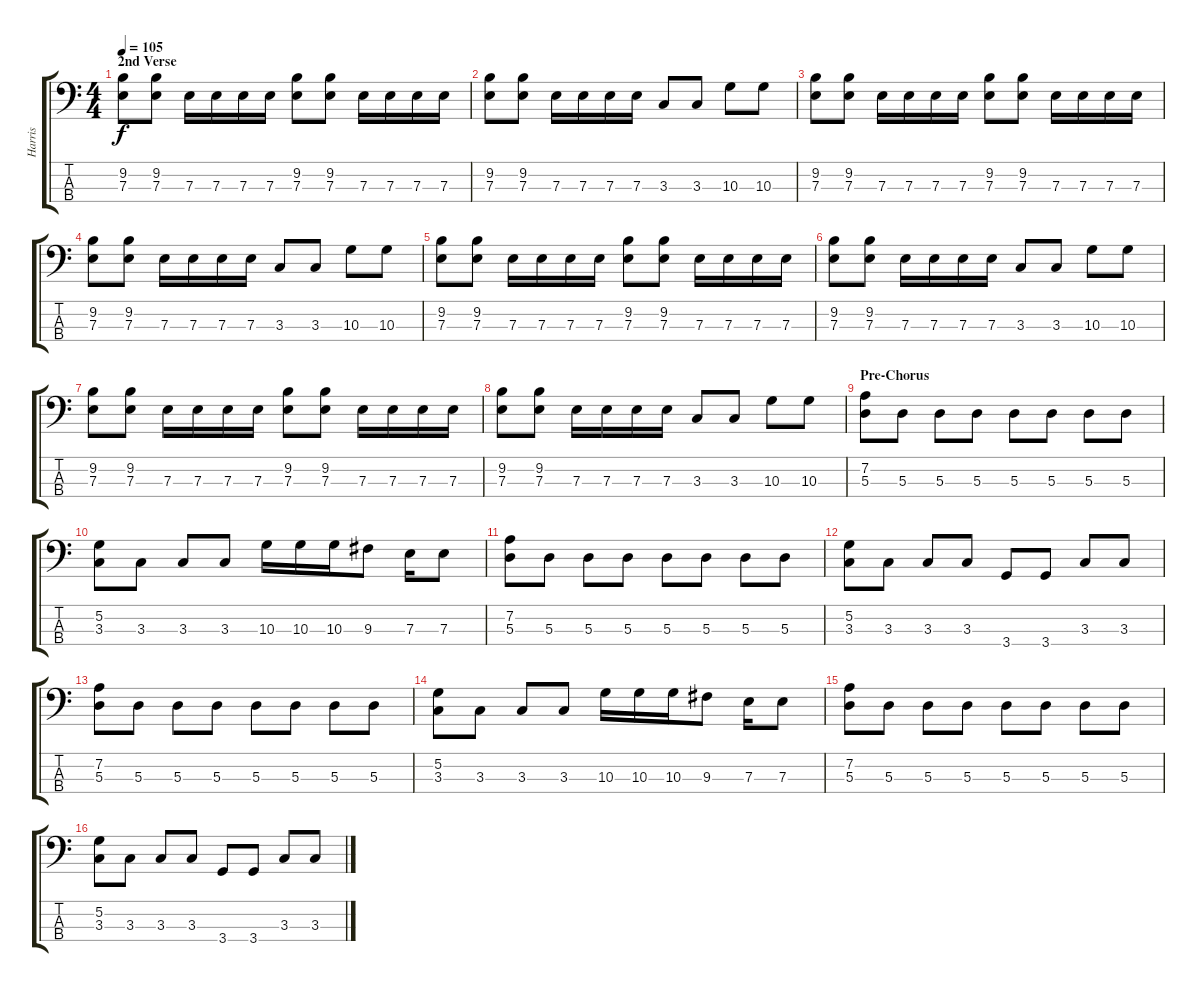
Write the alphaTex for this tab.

\track ("Harris" "Harris") {instrument electricbassfinger}
\staff {score tabs}
\tuning (G2 D2 A1 E1) {hide}
\ts (4 4)
\section ("" "2nd Verse")
\tempo 105
\clef f4
\ks c
(9.2 7.3).8{dy f} (9.2 7.3).8 7.3.16 7.3.16 7.3.16 7.3.16 (9.2 7.3).8 (9.2 7.3).8 7.3.16 7.3.16 7.3.16 7.3.16 |
(9.2 7.3).8 (9.2 7.3).8 7.3.16 7.3.16 7.3.16 7.3.16 3.3.8 3.3.8 10.3.8 10.3.8 |
(9.2 7.3).8 (9.2 7.3).8 7.3.16 7.3.16 7.3.16 7.3.16 (9.2 7.3).8 (9.2 7.3).8 7.3.16 7.3.16 7.3.16 7.3.16 |
(9.2 7.3).8 (9.2 7.3).8 7.3.16 7.3.16 7.3.16 7.3.16 3.3.8 3.3.8 10.3.8 10.3.8 |
(9.2 7.3).8 (9.2 7.3).8 7.3.16 7.3.16 7.3.16 7.3.16 (9.2 7.3).8 (9.2 7.3).8 7.3.16 7.3.16 7.3.16 7.3.16 |
(9.2 7.3).8 (9.2 7.3).8 7.3.16 7.3.16 7.3.16 7.3.16 3.3.8 3.3.8 10.3.8 10.3.8 |
(9.2 7.3).8 (9.2 7.3).8 7.3.16 7.3.16 7.3.16 7.3.16 (9.2 7.3).8 (9.2 7.3).8 7.3.16 7.3.16 7.3.16 7.3.16 |
(9.2 7.3).8 (9.2 7.3).8 7.3.16 7.3.16 7.3.16 7.3.16 3.3.8 3.3.8 10.3.8 10.3.8 |
\section ("" "Pre-Chorus")
(7.2 5.3).8 5.3.8 5.3.8 5.3.8 5.3.8 5.3.8 5.3.8 5.3.8 |
(5.2 3.3).8 3.3.8 3.3.8 3.3.8 10.3.16 10.3.16 10.3.16 9.3.8 7.3.16 7.3.8 |
(7.2 5.3).8 5.3.8 5.3.8 5.3.8 5.3.8 5.3.8 5.3.8 5.3.8 |
(5.2 3.3).8 3.3.8 3.3.8 3.3.8 3.4.8 3.4.8 3.3.8 3.3.8 |
(7.2 5.3).8 5.3.8 5.3.8 5.3.8 5.3.8 5.3.8 5.3.8 5.3.8 |
(5.2 3.3).8 3.3.8 3.3.8 3.3.8 10.3.16 10.3.16 10.3.16 9.3.8 7.3.16 7.3.8 |
(7.2 5.3).8 5.3.8 5.3.8 5.3.8 5.3.8 5.3.8 5.3.8 5.3.8 |
(5.2 3.3).8 3.3.8 3.3.8 3.3.8 3.4.8 3.4.8 3.3.8 3.3.8
